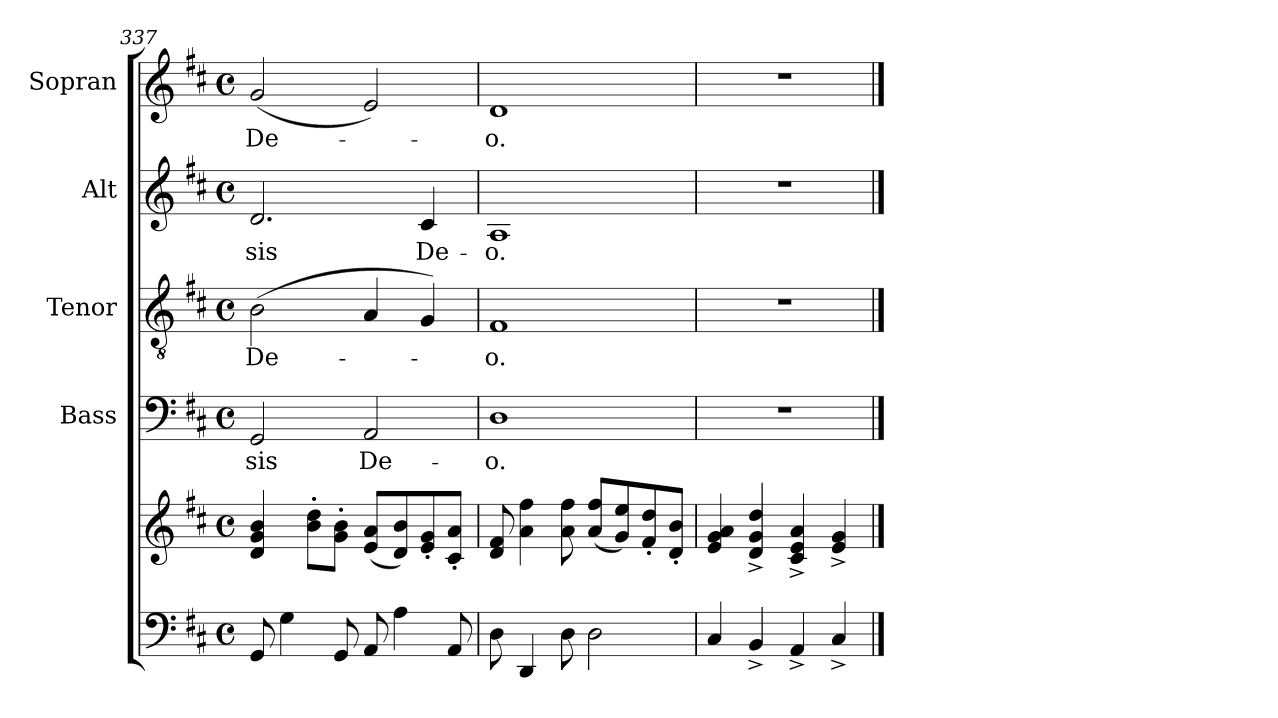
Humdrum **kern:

**kern	**kern	**kern	**text	**kern	**text	**kern	**text	**kern	**text
*part5	*part5	*part4	*part4	*part3	*part3	*part2	*part2	*part1	*part1
*staff6	*staff5	*staff4	*staff4	*staff3	*staff3	*staff2	*staff2	*staff1	*staff1
*	*	*I"Bass	*	*I"Tenor	*	*I"Alt	*	*I"Sopran	*
*	*	*I'B.	*	*I'T.	*	*I'A.	*	*I'S.	*
*clefF4	*clefG2	*clefF4	*	*clefGv2	*	*clefG2	*	*clefG2	*
*k[f#c#]	*k[f#c#]	*k[f#c#]	*	*k[f#c#]	*	*k[f#c#]	*	*k[f#c#]	*
*D:	*D:	*D:	*	*D:	*	*D:	*	*D:	*
*M4/4	*M4/4	*M4/4	*	*M4/4	*	*M4/4	*	*M4/4	*
*met(c)	*met(c)	*met(c)	*	*met(c)	*	*met(c)	*	*met(c)	*
=337	=337	=337	=337	=337	=337	=337	=337	=337	=337
!	!	!	!LO:LY:b	!	!LO:LY:b	!	!LO:LY:b	!	!LO:LY:b
8GG/	4d/ 4g/ 4b/	2GG/	-sis	(>2B\	De-	2.d/	-sis	(<2g/	De-
4G\	.	.	.	.	.	.	.	.	.
.	8b\'> 8dd\'>L	.	.	.	.	.	.	.	.
8GG/	8g\'> 8b\'>J	.	.	.	.	.	.	.	.
!	!	!	!LO:LY:b	!	!	!	!	!	!
8AA/	(<8e/ 8a/L	2AA/	De-	4A/	.	.	.	2e/)	.
4A\	8d/ 8b/)	.	.	.	.	.	.	.	.
!	!	!	!	!	!	!	!LO:LY:b	!	!
.	8e/'< 8g/'<	.	.	4G/)	.	4c#/	De-	.	.
8AA/	8c#/'< 8a/'<J	.	.	.	.	.	.	.	.
=338	=338	=338	=338	=338	=338	=338	=338	=338	=338
!	!	!	!LO:LY:b	!	!LO:LY:b	!	!LO:LY:b	!	!LO:LY:b
8D\	8d/ 8f#/	1D	-o.	1F#	-o.	1A	-o.	1d	-o.
4DD/	4a\ 4ff#\	.	.	.	.	.	.	.	.
8D\	8a\ 8ff#\	.	.	.	.	.	.	.	.
2D\	(<8a/ 8ff#/L	.	.	.	.	.	.	.	.
.	8g/ 8ee/)	.	.	.	.	.	.	.	.
.	8f#/'< 8dd/'<	.	.	.	.	.	.	.	.
.	8d/'< 8b/'<J	.	.	.	.	.	.	.	.
=339	=339	=339	=339	=339	=339	=339	=339	=339	=339
4C#/	4e/ 4g/ 4a/	1r	.	1r	.	1r	.	1r	.
4BB^</	4d/^< 4g/^< 4dd/^<	.	.	.	.	.	.	.	.
4AA^</	4c#/^< 4e/^< 4a/^<	.	.	.	.	.	.	.	.
4C#^</	4e/^< 4g/^<	.	.	.	.	.	.	.	.
==	==	==	==	==	==	==	==	==	==
*-	*-	*-	*-	*-	*-	*-	*-	*-	*-
